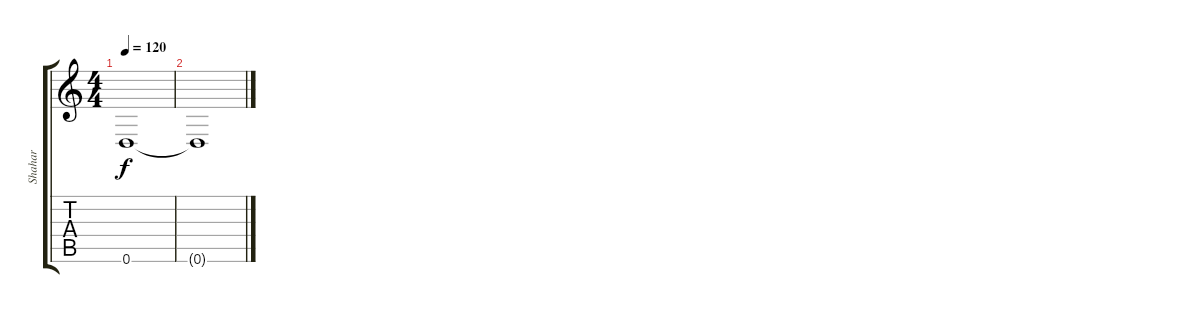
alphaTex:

\track ("Shahar" "Shahar") {instrument electricguitarclean}
\staff {score tabs}
\tuning (D4 A3 F3 D3 A2 D2) {hide}
\ts (4 4)
\tempo 120
\clef g2
\ks c
0.6{t}.1{dy f} |
0.6{t}.1
